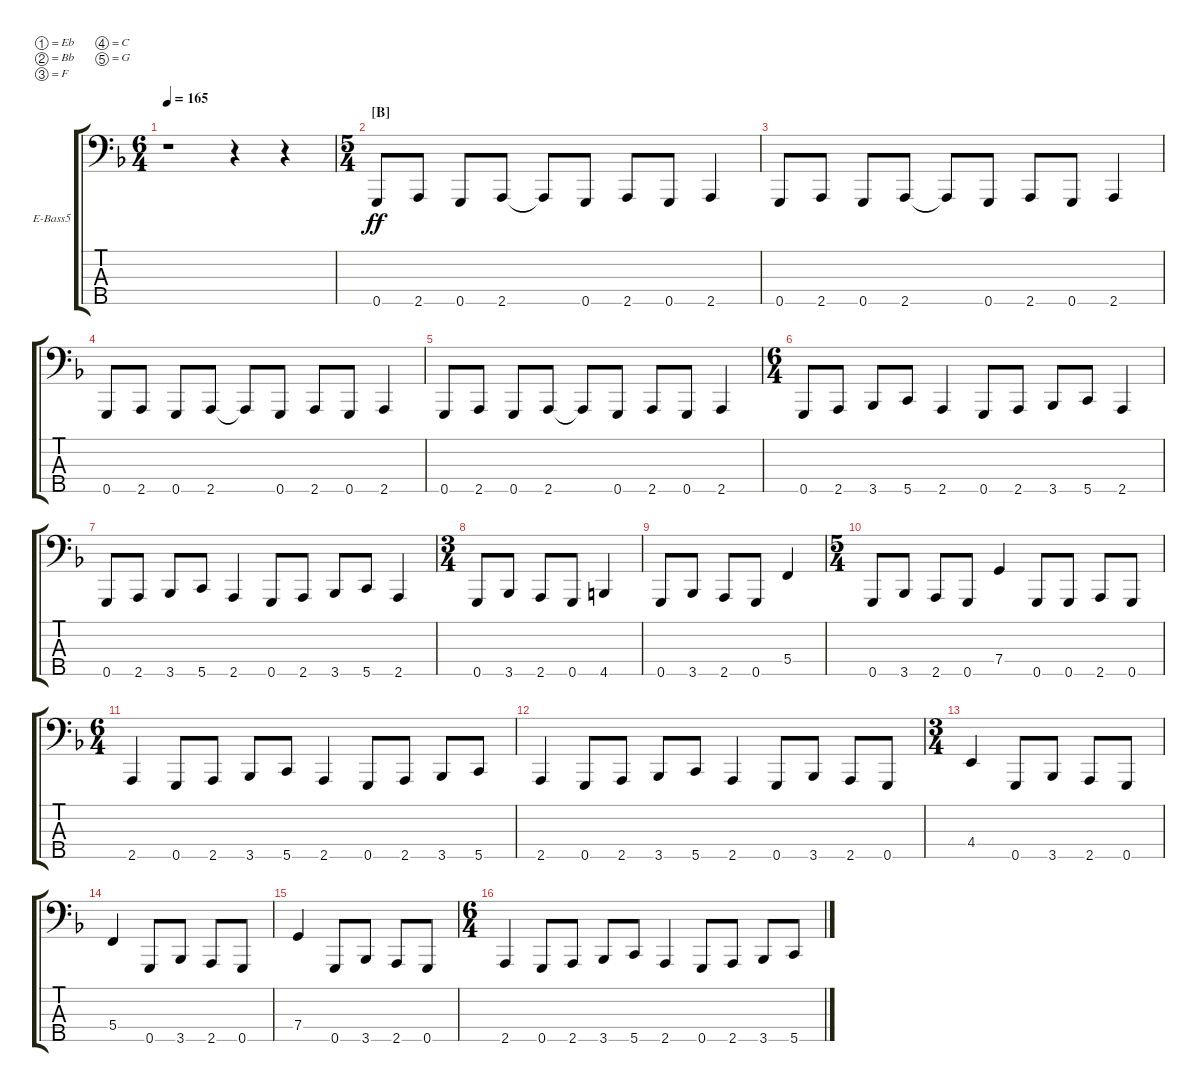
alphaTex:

\defaultSystemsLayout 4
\bracketExtendMode groupsimilarinstruments
\firstSystemTrackNameOrientation horizontal
\otherSystemsTrackNameOrientation horizontal
\track ("Electric Bass" "E-Bass5") {instrument electricbassfinger}
\staff {score tabs}
\tuning (Eb2 Bb1 F1 C1 G0)
\ts (6 4)
\tempo 165
\clef f4
\ks f
r.1{dy ff} r.4 r.4 |
\ts (5 4)
\section ("B" "")
0.5.8 2.5.8 0.5.8 2.5.8 2.5{t}.8 0.5.8 2.5.8 0.5.8 2.5.4 |
0.5.8 2.5.8 0.5.8 2.5.8 2.5{t}.8 0.5.8 2.5.8 0.5.8 2.5.4 |
0.5.8 2.5.8 0.5.8 2.5.8 2.5{t}.8 0.5.8 2.5.8 0.5.8 2.5.4 |
0.5.8 2.5.8 0.5.8 2.5.8 2.5{t}.8 0.5.8 2.5.8 0.5.8 2.5.4 |
\ts (6 4)
0.5.8 2.5.8 3.5.8 5.5.8 2.5.4 0.5.8 2.5.8 3.5.8 5.5.8 2.5.4 |
0.5.8 2.5.8 3.5.8 5.5.8 2.5.4 0.5.8 2.5.8 3.5.8 5.5.8 2.5.4 |
\ts (3 4)
0.5.8 3.5.8 2.5.8 0.5.8 4.5.4 |
0.5.8 3.5.8 2.5.8 0.5.8 5.4.4 |
\ts (5 4)
0.5.8 3.5.8 2.5.8 0.5.8 7.4.4 0.5.8 0.5.8 2.5.8 0.5.8 |
\ts (6 4)
2.5.4 0.5.8 2.5.8 3.5.8 5.5.8 2.5.4 0.5.8 2.5.8 3.5.8 5.5.8 |
2.5.4 0.5.8 2.5.8 3.5.8 5.5.8 2.5.4 0.5.8 3.5.8 2.5.8 0.5.8 |
\ts (3 4)
4.4.4 0.5.8 3.5.8 2.5.8 0.5.8 |
5.4.4 0.5.8 3.5.8 2.5.8 0.5.8 |
7.4.4 0.5.8 3.5.8 2.5.8 0.5.8 |
\ts (6 4)
2.5.4 0.5.8 2.5.8 3.5.8 5.5.8 2.5.4 0.5.8 2.5.8 3.5.8 5.5.8
